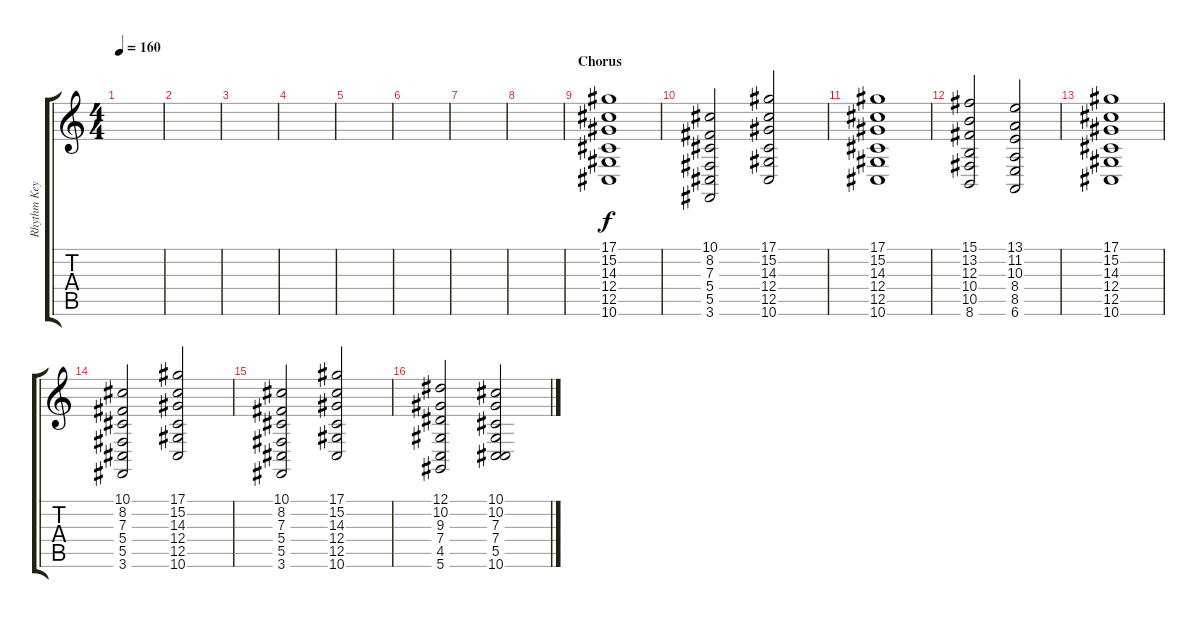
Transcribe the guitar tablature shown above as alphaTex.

\track ("Rhythm Keyboard" "Rhythm Key") {instrument stringensemble1}
\staff {score tabs}
\tuning (Eb4 Bb3 Gb3 Db3 Ab2 Eb2) {hide}
\ts (4 4)
\tempo 160
\clef g2
\ks c
|
|
|
|
|
|
|
|
\section ("" "Chorus")
(17.1 15.2 14.3 12.4 12.5 10.6).1 |
(10.1 8.2 7.3 5.4 5.5 3.6).2 (17.1 15.2 14.3 12.4 12.5 10.6).2 |
(17.1 15.2 14.3 12.4 12.5 10.6).1 |
(15.1 13.2 12.3 10.4 10.5 8.6).2 (13.1 11.2 10.3 8.4 8.5 6.6).2 |
(17.1 15.2 14.3 12.4 12.5 10.6).1 |
(10.1 8.2 7.3 5.4 5.5 3.6).2 (17.1 15.2 14.3 12.4 12.5 10.6).2 |
(10.1 8.2 7.3 5.4 5.5 3.6).2 (17.1 15.2 14.3 12.4 12.5 10.6).2 |
(12.1 10.2 9.3 7.4 4.5 5.6).2 (10.1 10.2 7.3 7.4 5.5 10.6).2
